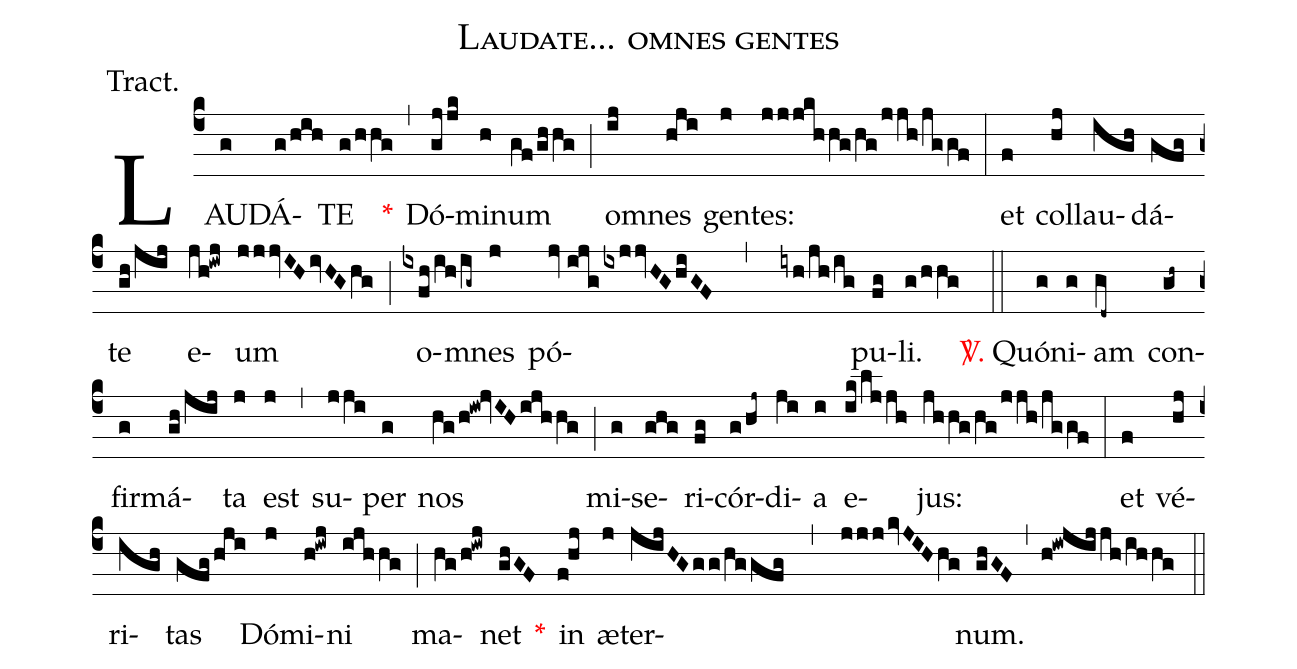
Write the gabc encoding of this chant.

name:Laudate... omnes gentes;
annotation:Tract.;
mode:VIII.;
office-part:Tract;
%%
(c4) LAU(g)DÁ(g/hih)TE(g/hhg) <v>\red{*}</v>(,) Dó(gjjk)mi(h)num(gf/ghhg) (;) o(ij)mnes(hji) gen(j)tes:(jjjkhhg/hg/jjh/jggf) (:) et(f) col(hj)lau(igh)dá(gfg)te(gh/jij) e(jh!iwj)um(jjjvIHivHGhg) (;) o(ixfh/ih/ig~)mnes(j) pó(jv//ijgixjjvHGhiGF , iyh/jh/ig)pu(fg)li.(g/hhg) (::) <v>\red{\Vbar.}</v> Quó(g)ni(g)am(gd~) con(gh~)fir(g)má(gh/jij)ta(j) est(j) (,) su(jji)per(g) nos(hg/h!iw!jvIHijhhg) (;) mi(g)se(ghg)ri(fg)cór(g/hj~)di(ji)a(i) e(ik/ljjh)jus:(jhhg/hg/jjh/jggf) (:) et(f) vé(hj)ri(igh)tas(gfg/hji) Dó(j)mi(h!iwj)ni(ijhhg) (;) ma(hg/h!iwj)net(ghGF) <v>\red{*}</v>() in(f!hj) æ(j)ter(jijHGgg/hggfg , jjjkvJIHhg)num.(ghGF) (,) (h!iwjijjh/ihhg) (::)
